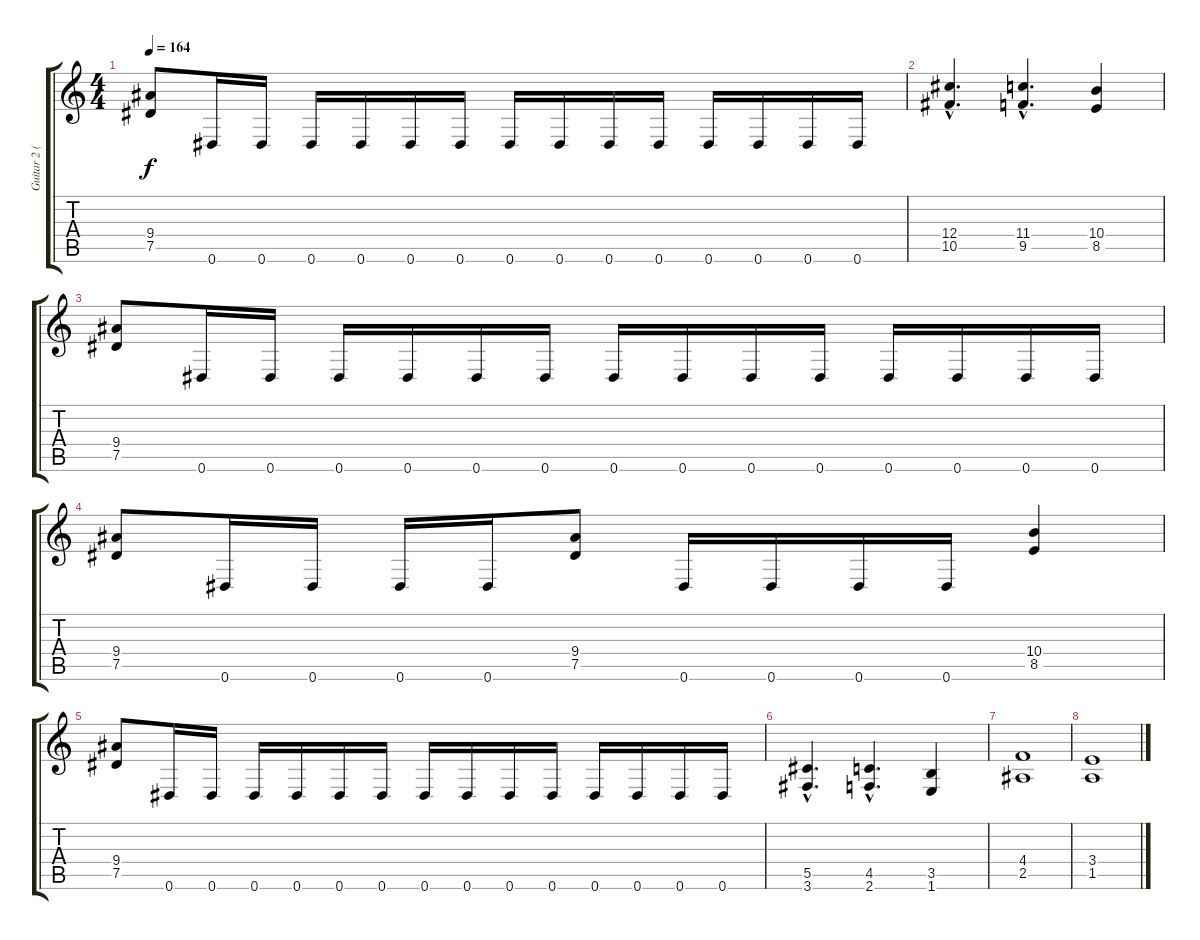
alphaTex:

\track ("Guitar 2 (Kerry)" "Guitar 2 (") {instrument distortionguitar}
\staff {score tabs}
\tuning (Eb4 Bb3 Gb3 Db3 Ab2 Eb2) {hide}
\ts (4 4)
\tempo 164
\clef g2
\ks c
(9.4 7.5).8{dy f} 0.6.16 0.6.16 0.6.16 0.6.16 0.6.16 0.6.16 0.6.16 0.6.16 0.6.16 0.6.16 0.6.16 0.6.16 0.6.16 0.6.16 |
(12.4{hac} 10.5{hac}).4{d} (11.4{hac} 9.5{hac}).4{d} (10.4 8.5).4 |
(9.4 7.5).8 0.6.16 0.6.16 0.6.16 0.6.16 0.6.16 0.6.16 0.6.16 0.6.16 0.6.16 0.6.16 0.6.16 0.6.16 0.6.16 0.6.16 |
(9.4 7.5).8 0.6.16 0.6.16 0.6.16 0.6.16 (9.4 7.5).8 0.6.16 0.6.16 0.6.16 0.6.16 (10.4 8.5).4 |
(9.4 7.5).8 0.6.16 0.6.16 0.6.16 0.6.16 0.6.16 0.6.16 0.6.16 0.6.16 0.6.16 0.6.16 0.6.16 0.6.16 0.6.16 0.6.16 |
(5.5{hac} 3.6{hac}).4{d} (4.5{hac} 2.6{hac}).4{d} (3.5 1.6).4 |
(4.4 2.5).1 |
(3.4 1.5).1
